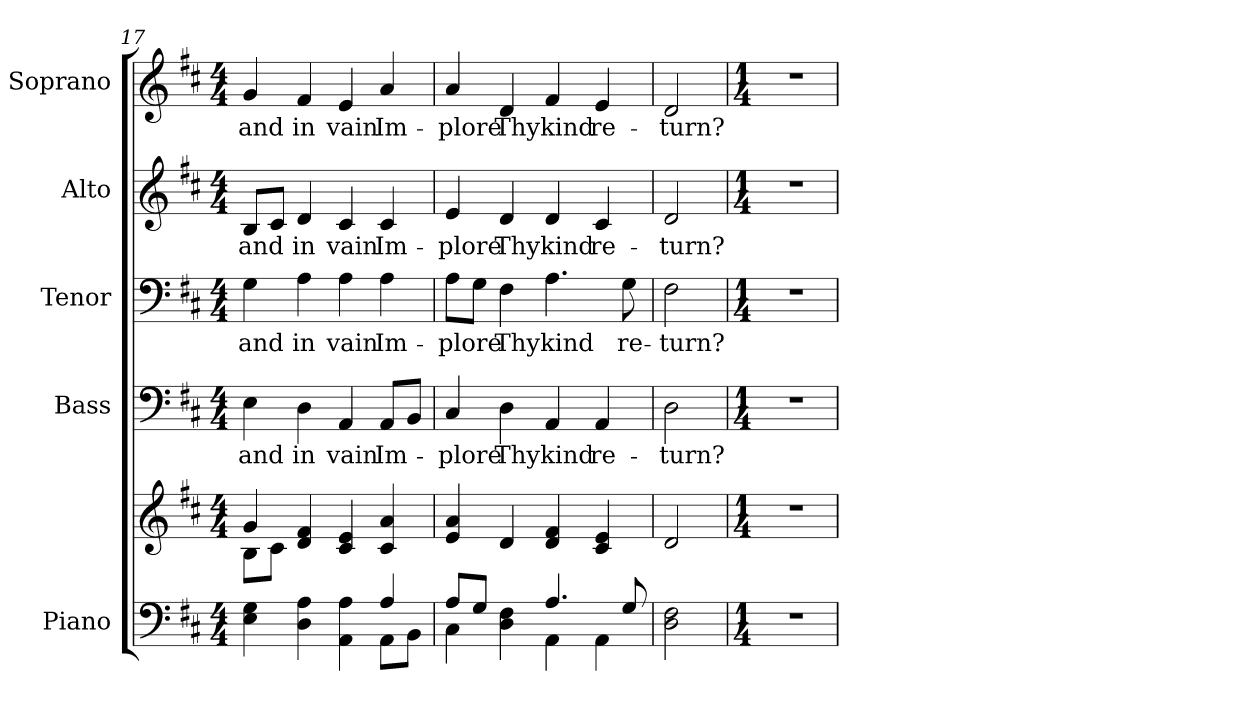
**kern	**kern	**kern	**text	**kern	**text	**kern	**text	**kern	**text
*part5	*part5	*part4	*part4	*part3	*part3	*part2	*part2	*part1	*part1
*staff6	*staff5	*staff4	*staff4	*staff3	*staff3	*staff2	*staff2	*staff1	*staff1
*I"Piano	*	*I"Bass	*	*I"Tenor	*	*I"Alto	*	*I"Soprano	*
*I'Pno.	*	*I'B.	*	*I'T.	*	*I'A.	*	*I'S.	*
!!LO:LB:g=z
*clefF4	*clefG2	*clefF4	*	*clefF4	*	*clefG2	*	*clefG2	*
*k[f#c#]	*k[f#c#]	*k[f#c#]	*	*k[f#c#]	*	*k[f#c#]	*	*k[f#c#]	*
*D:	*D:	*D:	*	*D:	*	*D:	*	*D:	*
*M4/4	*M4/4	*M4/4	*	*M4/4	*	*M4/4	*	*M4/4	*
=17	=17	=17	=17	=17	=17	=17	=17	=17	=17
*^	*^	*	*	*	*	*	*	*	*
!	!	!	!	!	!LO:LY:b:color=#000000	!	!	!	!	!	!
!	!	!	!	!	!	!	!LO:LY:b:color=#000000	!	!	!	!
!	!	!	!	!	!	!	!	!	!LO:LY:b:color=#000000	!	!
!	!	!	!	!	!	!	!	!	!	!	!LO:LY:b:color=#000000
4Ei\ 4Gi	2ryy	4gi/	8Bi\L	4Ei\	and	4Gi\	and	8Bi/L	and	4gi/	and
.	.	.	8c#i\J	.	.	.	.	8c#i/J	.	.	.
!	!	!	!	!	!LO:LY:b:color=#000000	!	!	!	!	!	!
!	!	!	!	!	!	!	!LO:LY:b:color=#000000	!	!	!	!
!	!	!	!	!	!	!	!	!	!LO:LY:b:color=#000000	!	!
!	!	!	!	!	!	!	!	!	!	!	!LO:LY:b:color=#000000
4Di\ 4Ai	.	4di/ 4f#i	4ryy	4Di\	in	4Ai\	in	4di/	in	4f#i/	in
!	!	!	!	!	!LO:LY:b:color=#000000	!	!	!	!	!	!
!	!	!	!	!	!	!	!LO:LY:b:color=#000000	!	!	!	!
!	!	!	!	!	!	!	!	!	!LO:LY:b:color=#000000	!	!
!	!	!	!	!	!	!	!	!	!	!	!LO:LY:b:color=#000000
4AAi\ 4Ai	4ryy	4c#i/ 4ei	2ryy	4AAi/	vain	4Ai\	vain	4c#i/	vain	4ei/	vain
!	!	!	!	!	!LO:LY:b:color=#000000	!	!	!	!	!	!
!	!	!	!	!	!	!	!LO:LY:b:color=#000000	!	!	!	!
!	!	!	!	!	!	!	!	!	!LO:LY:b:color=#000000	!	!
!	!	!	!	!	!	!	!	!	!	!	!LO:LY:b:color=#000000
4Ai/	8AAi\L	4c#i/ 4ai	.	8AAi/L	Im-	4Ai\	Im-	4c#i/	Im-	4ai/	Im-
.	8BBi\J	.	.	8BBi/J	.	.	.	.	.	.	.
*	*	*v	*v	*	*	*	*	*	*	*	*
=18	=18	=18	=18	=18	=18	=18	=18	=18	=18	=18
!	!	!	!	!LO:LY:b:color=#000000	!	!	!	!	!	!
!	!	!	!	!	!	!LO:LY:b:color=#000000	!	!	!	!
!	!	!	!	!	!	!	!	!LO:LY:b:color=#000000	!	!
!	!	!	!	!	!	!	!	!	!	!LO:LY:b:color=#000000
8Ai/L	4C#i\	4ei/ 4ai	4C#i/	-plore	8Ai\L	-plore	4ei/	-plore	4ai/	-plore
8Gi/J	.	.	.	.	8Gi\J	.	.	.	.	.
!	!	!	!	!LO:LY:b:color=#000000	!	!	!	!	!	!
!	!	!	!	!	!	!LO:LY:b:color=#000000	!	!	!	!
!	!	!	!	!	!	!	!	!LO:LY:b:color=#000000	!	!
!	!	!	!	!	!	!	!	!	!	!LO:LY:b:color=#000000
4Di\ 4F#i	4ryy	4di/	4Di\	Thy	4F#i\	Thy	4di/	Thy	4di/	Thy
!	!	!	!	!LO:LY:b:color=#000000	!	!	!	!	!	!
!	!	!	!	!	!	!LO:LY:b:color=#000000	!	!	!	!
!	!	!	!	!	!	!	!	!LO:LY:b:color=#000000	!	!
!	!	!	!	!	!	!	!	!	!	!LO:LY:b:color=#000000
4.Ai/	4AAi\	4di/ 4f#i	4AAi/	kind	4.Ai\	kind	4di/	kind	4f#i/	kind
!	!	!	!	!LO:LY:b:color=#000000	!	!	!	!	!	!
!	!	!	!	!	!	!	!	!LO:LY:b:color=#000000	!	!
!	!	!	!	!	!	!	!	!	!	!LO:LY:b:color=#000000
.	4AAi\	4c#i/ 4ei	4AAi/	re-	.	.	4c#i/	re-	4ei/	re-
!	!	!	!	!	!	!LO:LY:b:color=#000000	!	!	!	!
8Gi/	.	.	.	.	8Gi\	re-	.	.	.	.
*v	*v	*	*	*	*	*	*	*	*	*
!!LO:PB:g=z
=19	=19	=19	=19	=19	=19	=19	=19	=19	=19
!	!	!	!LO:LY:b:color=#000000	!	!	!	!	!	!
!	!	!	!	!	!LO:LY:b:color=#000000	!	!	!	!
!	!	!	!	!	!	!	!LO:LY:b:color=#000000	!	!
!	!	!	!	!	!	!	!	!	!LO:LY:b:color=#000000
2Di\ 2F#i	2di/	2Di\	-turn?	2F#i\	-turn?	2di/	-turn?	2di/	-turn?
=20	=20	=20	=20	=20	=20	=20	=20	=20	=20
*M1/4	*M1/4	*M1/4	*	*M1/4	*	*M1/4	*	*M1/4	*
!LO:N:vis=1	!LO:N:vis=1	!LO:N:vis=1	!	!LO:N:vis=1	!	!LO:N:vis=1	!	!LO:N:vis=1	!
4r	4r	4r	.	4r	.	4r	.	4r	.
=	=	=	=	=	=	=	=	=	=
*-	*-	*-	*-	*-	*-	*-	*-	*-	*-
